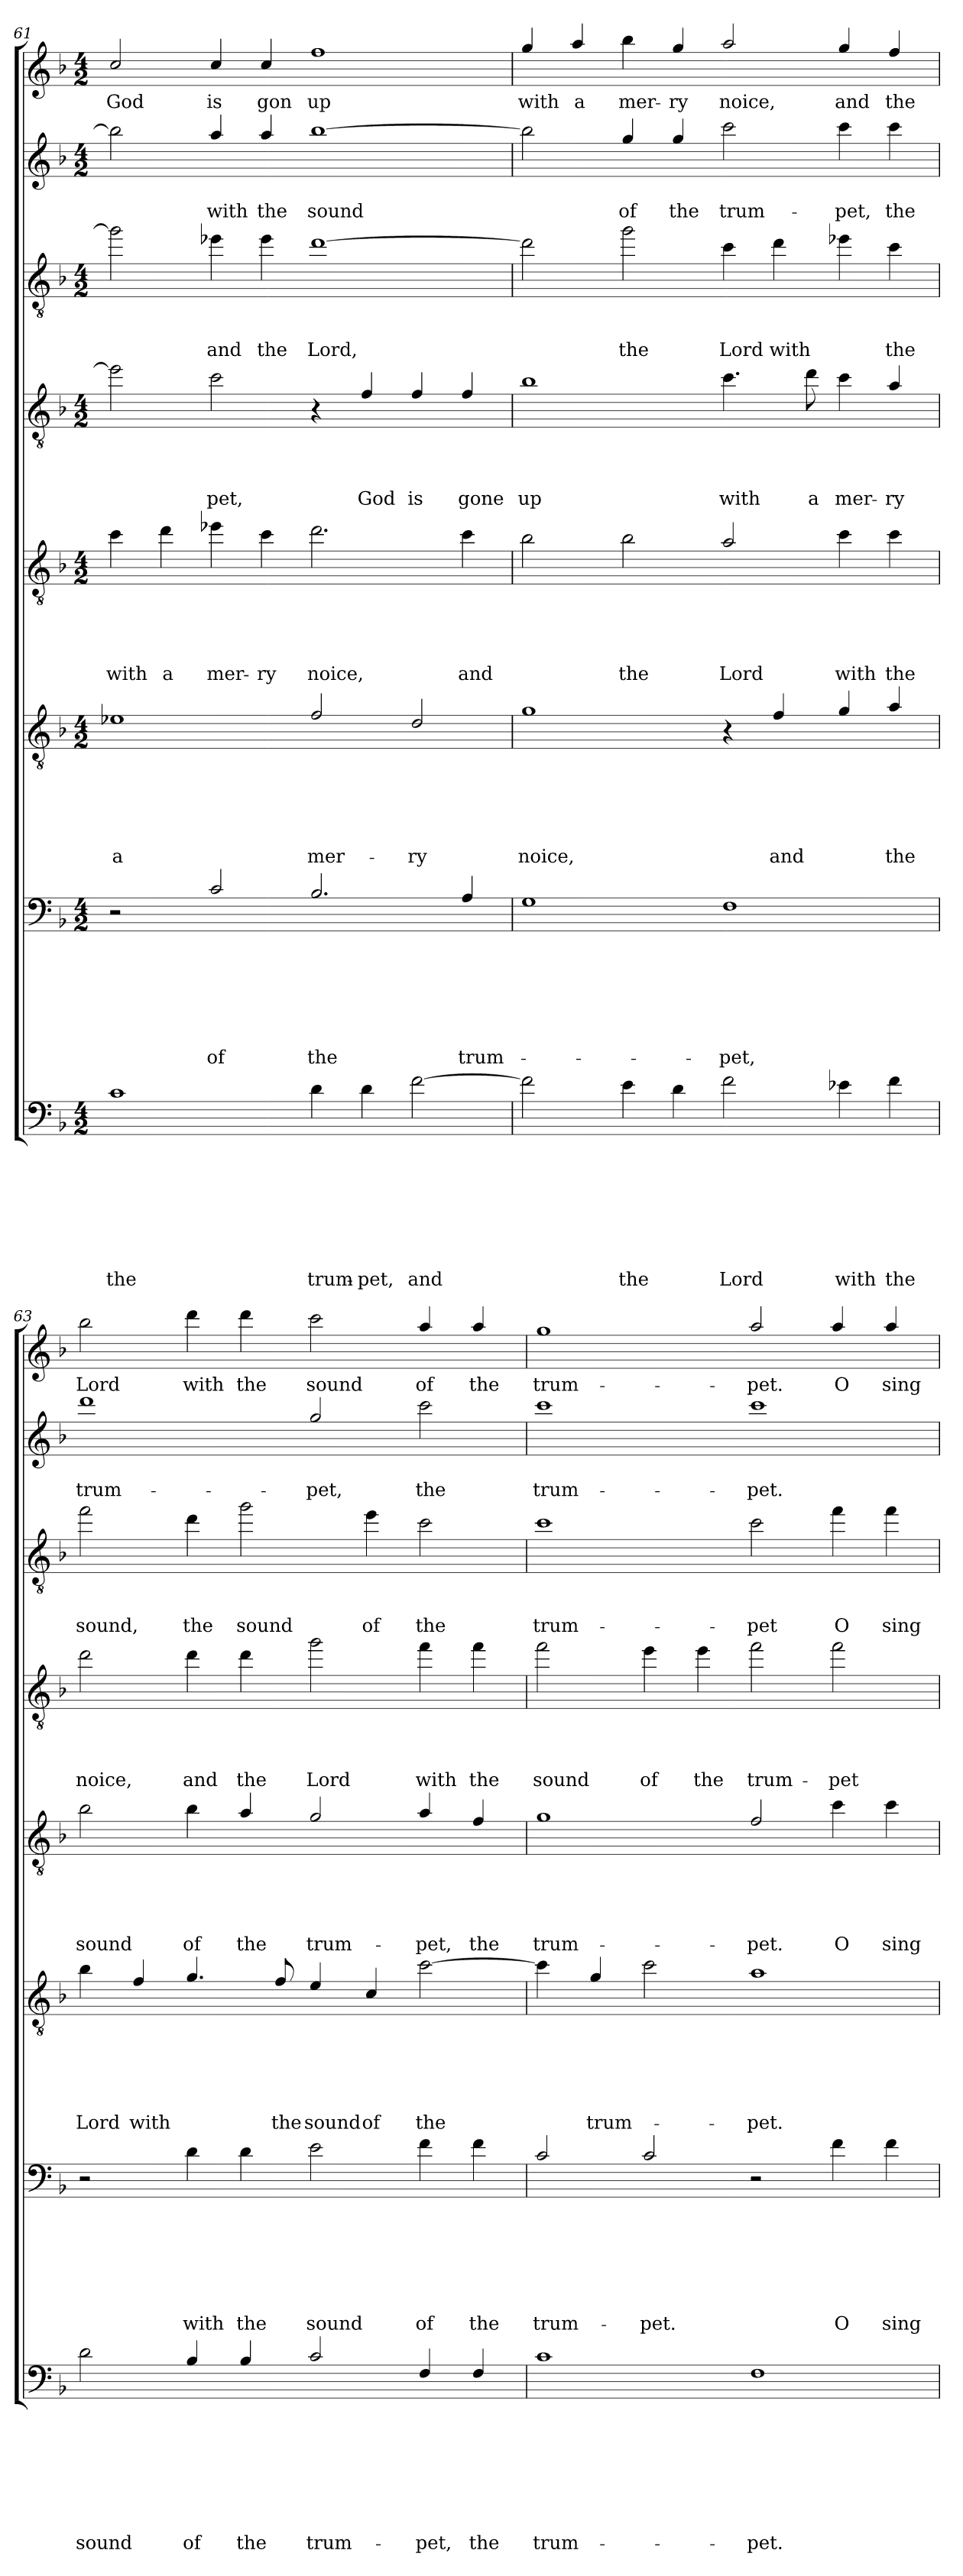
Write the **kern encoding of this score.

**kern	**text	**text	**text	**text	**text	**text	**text	**text	**kern	**text	**text	**text	**text	**text	**text	**text	**kern	**text	**text	**text	**text	**text	**text	**kern	**text	**text	**text	**text	**text	**kern	**text	**text	**text	**text	**kern	**text	**text	**text	**kern	**text	**text	**kern	**text
*part8	*part8	*part8	*part8	*part8	*part8	*part8	*part8	*part8	*part7	*part7	*part7	*part7	*part7	*part7	*part7	*part7	*part6	*part6	*part6	*part6	*part6	*part6	*part6	*part5	*part5	*part5	*part5	*part5	*part5	*part4	*part4	*part4	*part4	*part4	*part3	*part3	*part3	*part3	*part2	*part2	*part2	*part1	*part1
*staff8	*staff8	*staff8	*staff8	*staff8	*staff8	*staff8	*staff8	*staff8	*staff7	*staff7	*staff7	*staff7	*staff7	*staff7	*staff7	*staff7	*staff6	*staff6	*staff6	*staff6	*staff6	*staff6	*staff6	*staff5	*staff5	*staff5	*staff5	*staff5	*staff5	*staff4	*staff4	*staff4	*staff4	*staff4	*staff3	*staff3	*staff3	*staff3	*staff2	*staff2	*staff2	*staff1	*staff1
*clefF4	*	*	*	*	*	*	*	*	*clefF4	*	*	*	*	*	*	*	*clefGv2	*	*	*	*	*	*	*clefGv2	*	*	*	*	*	*clefGv2	*	*	*	*	*clefGv2	*	*	*	*clefG2	*	*	*clefG2	*
*ITrd8c14	*	*	*	*	*	*	*	*	*ITrd8c14	*	*	*	*	*	*	*	*ITrd8c14	*	*	*	*	*	*	*ITrd8c14	*	*	*	*	*	*ITrd8c14	*	*	*	*	*ITrd8c14	*	*	*	*ITrd8c14	*	*	*ITrd8c14	*
*k[b-]	*	*	*	*	*	*	*	*	*k[b-]	*	*	*	*	*	*	*	*k[b-]	*	*	*	*	*	*	*k[b-]	*	*	*	*	*	*k[b-]	*	*	*	*	*k[b-]	*	*	*	*k[b-]	*	*	*k[b-]	*
*F:	*	*	*	*	*	*	*	*	*F:	*	*	*	*	*	*	*	*F:	*	*	*	*	*	*	*F:	*	*	*	*	*	*F:	*	*	*	*	*F:	*	*	*	*F:	*	*	*F:	*
*M4/2	*	*	*	*	*	*	*	*	*M4/2	*	*	*	*	*	*	*	*M4/2	*	*	*	*	*	*	*M4/2	*	*	*	*	*	*M4/2	*	*	*	*	*M4/2	*	*	*	*M4/2	*	*	*M4/2	*
=61	=61	=61	=61	=61	=61	=61	=61	=61	=61	=61	=61	=61	=61	=61	=61	=61	=61	=61	=61	=61	=61	=61	=61	=61	=61	=61	=61	=61	=61	=61	=61	=61	=61	=61	=61	=61	=61	=61	=61	=61	=61	=61	=61
1C	.	.	.	.	.	.	.	the	2r	.	.	.	.	.	.	.	1E-X	.	.	.	.	.	a	4c\	.	.	.	.	with	2e-\]	.	.	.	.	2g\]	.	.	.	2b-\]	.	.	2c/	God
.	.	.	.	.	.	.	.	.	.	.	.	.	.	.	.	.	.	.	.	.	.	.	.	4d\	.	.	.	.	a	.	.	.	.	.	.	.	.	.	.	.	.	.	.
.	.	.	.	.	.	.	.	.	2C/	.	.	.	.	.	.	of	.	.	.	.	.	.	.	4e-X\	.	.	.	.	mer-	2c\	.	.	.	-pet,	4e-X\	.	.	and	4a/	.	with	4c/	is
.	.	.	.	.	.	.	.	.	.	.	.	.	.	.	.	.	.	.	.	.	.	.	.	4c\	.	.	.	.	-ry	.	.	.	.	.	4e-\	.	.	the	4a/	.	the	4c/	gon
4D\	.	.	.	.	.	.	.	trum-	2.BB-/	.	.	.	.	.	.	the	2F/	.	.	.	.	.	mer-	2.d\	.	.	.	.	noice,	4r	.	.	.	.	[1d	.	.	Lord,	[1b-	.	sound	1f	up
4D\	.	.	.	.	.	.	.	-pet,	.	.	.	.	.	.	.	.	.	.	.	.	.	.	.	.	.	.	.	.	.	4F/	.	.	.	God	.	.	.	.	.	.	.	.	.
[2F\	.	.	.	.	.	.	.	and	.	.	.	.	.	.	.	.	2D/	.	.	.	.	.	-ry	.	.	.	.	.	.	4F/	.	.	.	is	.	.	.	.	.	.	.	.	.
.	.	.	.	.	.	.	.	.	4AA/	.	.	.	.	.	.	trum-	.	.	.	.	.	.	.	4c\	.	.	.	.	and	4F/	.	.	.	gone	.	.	.	.	.	.	.	.	.
=62	=62	=62	=62	=62	=62	=62	=62	=62	=62	=62	=62	=62	=62	=62	=62	=62	=62	=62	=62	=62	=62	=62	=62	=62	=62	=62	=62	=62	=62	=62	=62	=62	=62	=62	=62	=62	=62	=62	=62	=62	=62	=62	=62
2F\]	.	.	.	.	.	.	.	.	1GG	.	.	.	.	.	.	.	1G	.	.	.	.	.	noice,	2B-\	.	.	.	.	.	1B-	.	.	.	up	2d\]	.	.	.	2b-\]	.	.	4g/	with
.	.	.	.	.	.	.	.	.	.	.	.	.	.	.	.	.	.	.	.	.	.	.	.	.	.	.	.	.	.	.	.	.	.	.	.	.	.	.	.	.	.	4a/	a
4E\	.	.	.	.	.	.	.	the	.	.	.	.	.	.	.	.	.	.	.	.	.	.	.	2B-\	.	.	.	.	the	.	.	.	.	.	2g\	.	.	the	4g/	.	of	4b-\	mer-
4D\	.	.	.	.	.	.	.	.	.	.	.	.	.	.	.	.	.	.	.	.	.	.	.	.	.	.	.	.	.	.	.	.	.	.	.	.	.	.	4g/	.	the	4g/	-ry
2F\	.	.	.	.	.	.	.	Lord	1FF	.	.	.	.	.	.	-pet,	4r	.	.	.	.	.	.	2A/	.	.	.	.	Lord	4.c\	.	.	.	with	4c\	.	.	Lord	2cc\	.	trum-	2a/	noice,
.	.	.	.	.	.	.	.	.	.	.	.	.	.	.	.	.	4F/	.	.	.	.	.	and	.	.	.	.	.	.	.	.	.	.	.	4d\	.	.	with	.	.	.	.	.
.	.	.	.	.	.	.	.	.	.	.	.	.	.	.	.	.	.	.	.	.	.	.	.	.	.	.	.	.	.	8d\	.	.	.	a	.	.	.	.	.	.	.	.	.
4E-X\	.	.	.	.	.	.	.	with	.	.	.	.	.	.	.	.	4G/	.	.	.	.	.	.	4c\	.	.	.	.	with	4c\	.	.	.	mer-	4e-X\	.	.	.	4cc\	.	-pet,	4g/	and
4F\	.	.	.	.	.	.	.	the	.	.	.	.	.	.	.	.	4A/	.	.	.	.	.	the	4c\	.	.	.	.	the	4A/	.	.	.	-ry	4c\	.	.	the	4cc\	.	the	4f/	the
!!LO:PB:g=z
=63	=63	=63	=63	=63	=63	=63	=63	=63	=63	=63	=63	=63	=63	=63	=63	=63	=63	=63	=63	=63	=63	=63	=63	=63	=63	=63	=63	=63	=63	=63	=63	=63	=63	=63	=63	=63	=63	=63	=63	=63	=63	=63	=63
2D\	.	.	.	.	.	.	.	sound	2r	.	.	.	.	.	.	.	4B-\	.	.	.	.	.	Lord	2B-\	.	.	.	.	sound	2d\	.	.	.	noice,	2f\	.	.	sound,	1dd	.	trum-	2b-\	Lord
.	.	.	.	.	.	.	.	.	.	.	.	.	.	.	.	.	4F/	.	.	.	.	.	with	.	.	.	.	.	.	.	.	.	.	.	.	.	.	.	.	.	.	.	.
4BB-/	.	.	.	.	.	.	.	of	4D\	.	.	.	.	.	.	with	4.G/	.	.	.	.	.	.	4B-\	.	.	.	.	of	4d\	.	.	.	and	4d\	.	.	the	.	.	.	4dd\	with
4BB-/	.	.	.	.	.	.	.	the	4D\	.	.	.	.	.	.	the	.	.	.	.	.	.	.	4A/	.	.	.	.	the	4d\	.	.	.	the	2g\	.	.	sound	.	.	.	4dd\	the
.	.	.	.	.	.	.	.	.	.	.	.	.	.	.	.	.	8F/	.	.	.	.	.	the	.	.	.	.	.	.	.	.	.	.	.	.	.	.	.	.	.	.	.	.
2C/	.	.	.	.	.	.	.	trum-	2E\	.	.	.	.	.	.	sound	4E/	.	.	.	.	.	sound	2G/	.	.	.	.	trum-	2g\	.	.	.	Lord	.	.	.	.	2g/	.	-pet,	2cc\	sound
.	.	.	.	.	.	.	.	.	.	.	.	.	.	.	.	.	4C/	.	.	.	.	.	of	.	.	.	.	.	.	.	.	.	.	.	4e\	.	.	of	.	.	.	.	.
4FF/	.	.	.	.	.	.	.	-pet,	4F\	.	.	.	.	.	.	of	[2c\	.	.	.	.	.	the	4A/	.	.	.	.	-pet,	4f\	.	.	.	with	2c\	.	.	the	2cc\	.	the	4a/	of
4FF/	.	.	.	.	.	.	.	the	4F\	.	.	.	.	.	.	the	.	.	.	.	.	.	.	4F/	.	.	.	.	the	4f\	.	.	.	the	.	.	.	.	.	.	.	4a/	the
=64	=64	=64	=64	=64	=64	=64	=64	=64	=64	=64	=64	=64	=64	=64	=64	=64	=64	=64	=64	=64	=64	=64	=64	=64	=64	=64	=64	=64	=64	=64	=64	=64	=64	=64	=64	=64	=64	=64	=64	=64	=64	=64	=64
1C	.	.	.	.	.	.	.	trum-	2C/	.	.	.	.	.	.	trum-	4c\]	.	.	.	.	.	.	1G	.	.	.	.	trum-	2f\	.	.	.	sound	1c	.	.	trum-	1cc	.	trum-	1g	trum-
.	.	.	.	.	.	.	.	.	.	.	.	.	.	.	.	.	4G/	.	.	.	.	.	trum-	.	.	.	.	.	.	.	.	.	.	.	.	.	.	.	.	.	.	.	.
.	.	.	.	.	.	.	.	.	2C/	.	.	.	.	.	.	-pet.	2c\	.	.	.	.	.	.	.	.	.	.	.	.	4e\	.	.	.	of	.	.	.	.	.	.	.	.	.
.	.	.	.	.	.	.	.	.	.	.	.	.	.	.	.	.	.	.	.	.	.	.	.	.	.	.	.	.	.	4e\	.	.	.	the	.	.	.	.	.	.	.	.	.
1FF	.	.	.	.	.	.	.	-pet.	2r	.	.	.	.	.	.	.	1A	.	.	.	.	.	-pet.	2F/	.	.	.	.	-pet.	2f\	.	.	.	trum-	2c\	.	.	-pet	1cc	.	-pet.	2a/	-pet.
.	.	.	.	.	.	.	.	.	4F\	.	.	.	.	.	.	O	.	.	.	.	.	.	.	4c\	.	.	.	.	O	2f\	.	.	.	-pet	4f\	.	.	O	.	.	.	4a/	O
.	.	.	.	.	.	.	.	.	4F\	.	.	.	.	.	.	sing	.	.	.	.	.	.	.	4c\	.	.	.	.	sing	.	.	.	.	.	4f\	.	.	sing	.	.	.	4a/	sing
=	=	=	=	=	=	=	=	=	=	=	=	=	=	=	=	=	=	=	=	=	=	=	=	=	=	=	=	=	=	=	=	=	=	=	=	=	=	=	=	=	=	=	=
*-	*-	*-	*-	*-	*-	*-	*-	*-	*-	*-	*-	*-	*-	*-	*-	*-	*-	*-	*-	*-	*-	*-	*-	*-	*-	*-	*-	*-	*-	*-	*-	*-	*-	*-	*-	*-	*-	*-	*-	*-	*-	*-	*-
